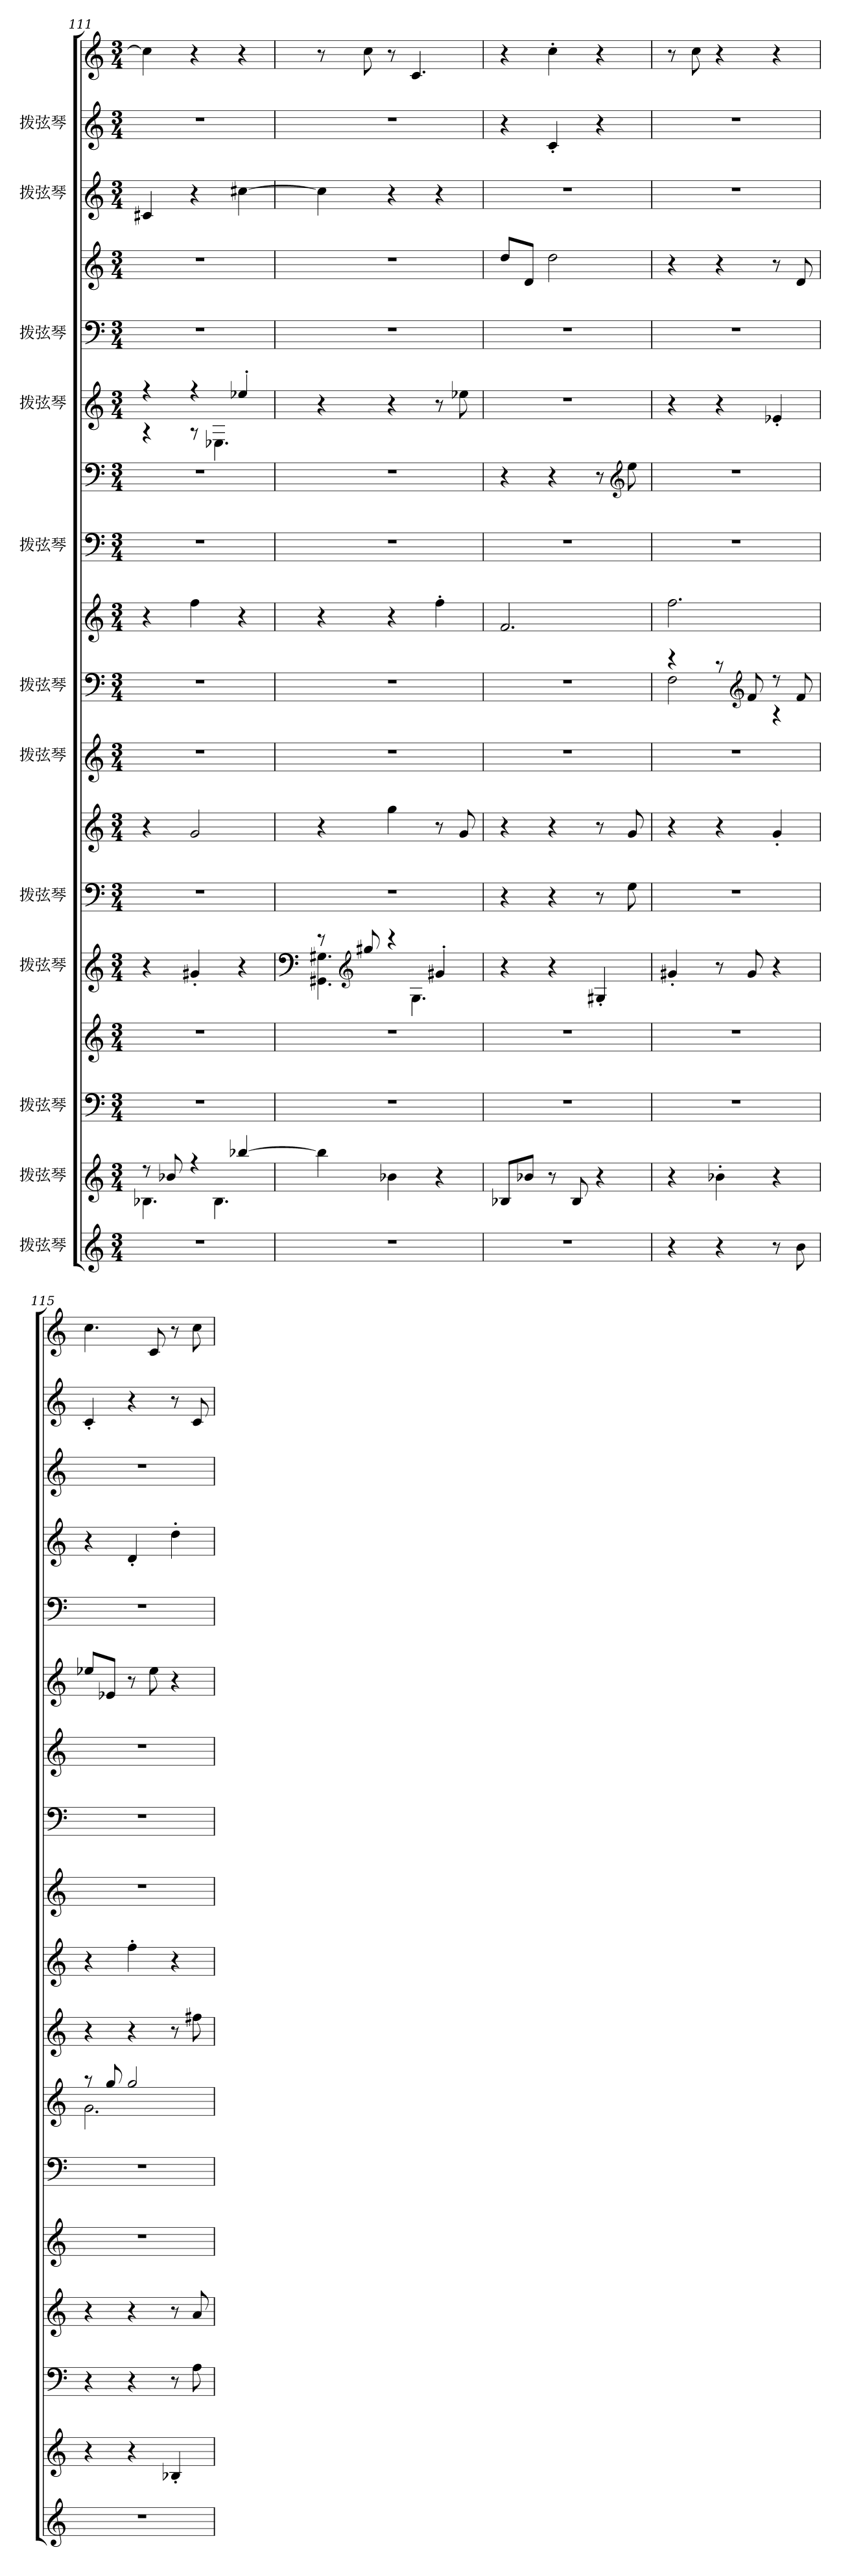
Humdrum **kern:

**kern	**kern	**kern	**kern	**kern	**kern	**kern	**kern	**kern	**kern	**kern	**kern	**kern	**kern	**kern	**kern	**kern	**kern
*part12	*part11	*part10	*part10	*part9	*part8	*part8	*part7	*part6	*part6	*part5	*part5	*part4	*part3	*part3	*part2	*part1	*part1
*staff18	*staff17	*staff16	*staff15	*staff14	*staff13	*staff12	*staff11	*staff10	*staff9	*staff8	*staff7	*staff6	*staff5	*staff4	*staff3	*staff2	*staff1
*I"拨弦琴	*I"拨弦琴	*I"拨弦琴	*	*I"拨弦琴	*I"拨弦琴	*	*I"拨弦琴	*I"拨弦琴	*	*I"拨弦琴	*	*I"拨弦琴	*I"拨弦琴	*	*I"拨弦琴	*I"拨弦琴	*
!!LO:PB:g=z
*clefG2	*clefG2	*clefF4	*clefG2	*clefG2	*clefF4	*clefG2	*clefG2	*clefF4	*clefG2	*clefF4	*clefF4	*clefG2	*clefF4	*clefG2	*clefG2	*clefG2	*clefG2
*k[]	*k[]	*k[]	*k[]	*k[]	*k[]	*k[]	*k[]	*k[]	*k[]	*k[]	*k[]	*k[]	*k[]	*k[]	*k[]	*k[]	*k[]
*M3/4	*M3/4	*M3/4	*M3/4	*M3/4	*M3/4	*M3/4	*M3/4	*M3/4	*M3/4	*M3/4	*M3/4	*M3/4	*M3/4	*M3/4	*M3/4	*M3/4	*M3/4
=111	=111	=111	=111	=111	=111	=111	=111	=111	=111	=111	=111	=111	=111	=111	=111	=111	=111
*	*^	*	*	*	*	*	*	*	*	*	*	*^	*	*	*	*	*
2.r	8r	4.B-X\	2.r	2.r	4r	2.r	4r	2.r	2.r	4r	2.r	2.r	4r	4r	2.r	2.r	4c#X/	2.r	4cc\]
.	8b-X/	.	.	.	.	.	.	.	.	.	.	.	.	.	.	.	.	.	.
.	4r	.	.	.	4g#X'/	.	2g/	.	.	4ff\	.	.	4r	8r	.	.	4r	.	4r
.	.	4.B-\	.	.	.	.	.	.	.	.	.	.	.	4.E-X\	.	.	.	.	.
.	[4bb-X/	.	.	.	4r	.	.	.	.	4r	.	.	4ee-X'/	.	.	.	[4cc#X\	.	4r
*	*v	*v	*	*	*	*	*	*	*	*	*	*	*v	*v	*	*	*	*	*
=112	=112	=112	=112	=112	=112	=112	=112	=112	=112	=112	=112	=112	=112	=112	=112	=112	=112
*	*	*	*	*clefF4	*	*	*	*	*	*	*	*	*	*	*	*	*
*	*	*	*	*^	*	*	*	*	*	*	*	*	*	*	*	*	*
2.r	4bb-\]	2.r	2.r	8r	4.GG#X\ 4.G#X\	2.r	4r	2.r	2.r	4r	2.r	2.r	4r	2.r	2.r	4cc#\]	2.r	8r
*	*	*	*	*clefG2	*	*	*	*	*	*	*	*	*	*	*	*	*	*
.	.	.	.	8gg#X/	.	.	.	.	.	.	.	.	.	.	.	.	.	8cc\
.	4b-X\	.	.	4r	.	.	4gg\	.	.	4r	.	.	4r	.	.	4r	.	8r
.	.	.	.	.	4.G#\	.	.	.	.	.	.	.	.	.	.	.	.	4.c/
.	4r	.	.	4g#X'/	.	.	8r	.	.	4ff'\	.	.	8r	.	.	4r	.	.
.	.	.	.	.	.	.	8g/	.	.	.	.	.	8ee-X\	.	.	.	.	.
*	*	*	*	*v	*v	*	*	*	*	*	*	*	*	*	*	*	*	*
=113	=113	=113	=113	=113	=113	=113	=113	=113	=113	=113	=113	=113	=113	=113	=113	=113	=113
2.r	8B-X/L	2.r	2.r	4r	4r	4r	2.r	2.r	2.f/	2.r	4r	2.r	2.r	8dd/L	2.r	4r	4r
.	8b-X/J	.	.	.	.	.	.	.	.	.	.	.	.	8d/J	.	.	.
.	8r	.	.	4r	4r	4r	.	.	.	.	4r	.	.	2dd\	.	4c'/	4cc'\
.	8B-/	.	.	.	.	.	.	.	.	.	.	.	.	.	.	.	.
.	4r	.	.	4G#X'/	8r	8r	.	.	.	.	8r	.	.	.	.	4r	4r
*	*	*	*	*	*	*	*	*	*	*	*clefG2	*	*	*	*	*	*
.	.	.	.	.	8G\	8g/	.	.	.	.	8ee\	.	.	.	.	.	.
!!LO:PB:g=z
=114	=114	=114	=114	=114	=114	=114	=114	=114	=114	=114	=114	=114	=114	=114	=114	=114	=114
*	*	*	*	*	*	*	*	*^	*	*	*	*	*	*	*	*	*
4r	4r	2.r	2.r	4g#X'/	2.r	4r	2.r	4r	2F\	2.ff\	2.r	2.r	4r	2.r	4r	2.r	2.r	8r
.	.	.	.	.	.	.	.	.	.	.	.	.	.	.	.	.	.	8cc\
4r	4b-X'\	.	.	8r	.	4r	.	8r	.	.	.	.	4r	.	4r	.	.	4r
*	*	*	*	*	*	*	*	*clefG2	*	*	*	*	*	*	*	*	*	*
.	.	.	.	8g#/	.	.	.	8f/	.	.	.	.	.	.	.	.	.	.
8r	4r	.	.	4r	.	4g'/	.	8r	4r	.	.	.	4e-X'/	.	8r	.	.	4r
8b\	.	.	.	.	.	.	.	8f/	.	.	.	.	.	.	8d/	.	.	.
*	*	*	*	*	*	*	*	*v	*v	*	*	*	*	*	*	*	*	*
=115	=115	=115	=115	=115	=115	=115	=115	=115	=115	=115	=115	=115	=115	=115	=115	=115	=115
*	*	*	*	*	*	*^	*	*	*	*	*	*	*	*	*	*	*
2.r	4r	4r	4r	2.r	2.r	8r	2.g\	4r	4r	2.r	2.r	2.r	8ee-X/L	2.r	4r	2.r	4c'/	4.cc\
.	.	.	.	.	.	8gg/	.	.	.	.	.	.	8e-X/J	.	.	.	.	.
.	4r	4r	4r	.	.	2gg/	.	4r	4ff'\	.	.	.	8r	.	4d'/	.	4r	.
.	.	.	.	.	.	.	.	.	.	.	.	.	8ee-\	.	.	.	.	8c/
.	4B-X'/	8r	8r	.	.	.	.	8r	4r	.	.	.	4r	.	4dd'\	.	8r	8r
.	.	8A\	8a/	.	.	.	.	8ff#X\	.	.	.	.	.	.	.	.	8c/	8cc\
*	*	*	*	*	*	*v	*v	*	*	*	*	*	*	*	*	*	*	*
=	=	=	=	=	=	=	=	=	=	=	=	=	=	=	=	=	=
*-	*-	*-	*-	*-	*-	*-	*-	*-	*-	*-	*-	*-	*-	*-	*-	*-	*-
